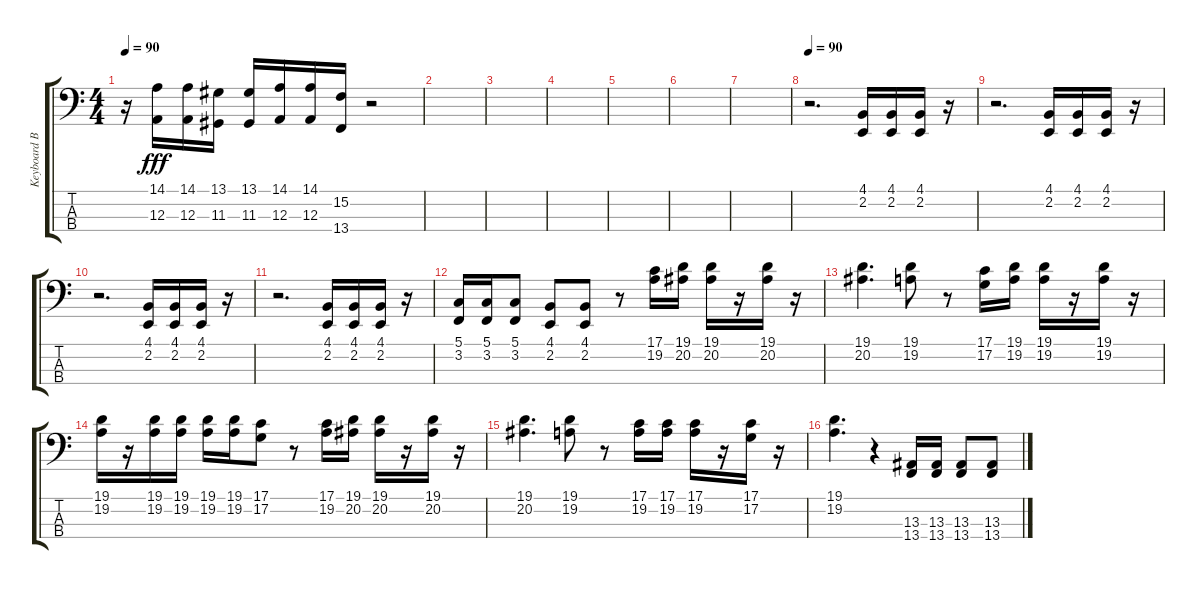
\track ("Keyboard Bass" "Keyboard B") {instrument stringensemble1}
\staff {score tabs}
\tuning (G2 D2 A1 E1) {hide}
\ts (4 4)
\tempo 90
\clef f4
\ks c
r.16{dy fff} (14.1 12.3).16 (14.1 12.3).16 (13.1 11.3).16 (13.1 11.3).16 (14.1 12.3).16 (14.1 12.3).16 (15.2 13.4).16 r.2 |
|
|
|
|
|
|
\tempo 90
r.2{d} (4.1 2.2).16 (4.1 2.2).16 (4.1 2.2).16 r.16 |
r.2{d} (4.1 2.2).16 (4.1 2.2).16 (4.1 2.2).16 r.16 |
r.2{d} (4.1 2.2).16 (4.1 2.2).16 (4.1 2.2).16 r.16 |
r.2{d} (4.1 2.2).16 (4.1 2.2).16 (4.1 2.2).16 r.16 |
(5.1 3.2).16 (5.1 3.2).16 (5.1 3.2).8 (4.1 2.2).8 (4.1 2.2).8 r.8 (17.1 19.2).16 (19.1 20.2).16 (19.1 20.2).16 r.16 (19.1 20.2).16 r.16 |
(19.1 20.2).4{d} (19.1 19.2).8 r.8 (17.1 17.2).16 (19.1 19.2).16 (19.1 19.2).16 r.16 (19.1 19.2).16 r.16 |
(19.1 19.2).16 r.16 (19.1 19.2).16 (19.1 19.2).16 (19.1 19.2).16 (19.1 19.2).16 (17.1 17.2).8 r.8 (17.1 19.2).16 (19.1 20.2).16 (19.1 20.2).16 r.16 (19.1 20.2).16 r.16 |
(19.1 20.2).4{d} (19.1 19.2).8 r.8 (17.1 19.2).16 (17.1 19.2).16 (17.1 19.2).16 r.16 (17.1 17.2).16 r.16 |
(19.1 19.2).4{d} r.4 (13.3 13.4).16 (13.3 13.4).16 (13.3 13.4).8 (13.3 13.4).8
